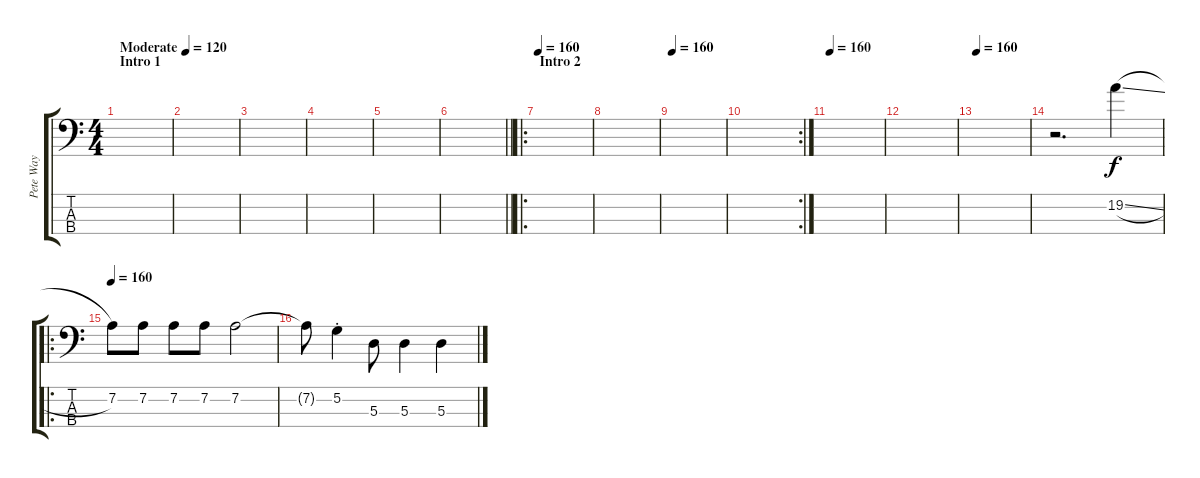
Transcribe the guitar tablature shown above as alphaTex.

\track ("Pete Way" "Pete Way") {instrument electricbassfinger}
\staff {score tabs}
\tuning (G2 D2 A1 E1) {hide}
\ts (4 4)
\section ("" "Intro 1")
\tempo (120 "Moderate")
\clef f4
\ks c
|
|
|
|
|
\barLineRight lightlight
|
\ro
\section ("" "Intro 2 ")
\tempo 160
|
|
\tempo 160
|
\rc 2
|
\tempo 160
|
|
\tempo 160
|
r.2{d} 19.2{sl}.4 |
\ro
\tempo 160
7.2.8 7.2.8 7.2.8 7.2.8 7.2.2 |
7.2{t}.8 5.2{st}.4 5.3.8 5.3.4 5.3.4
